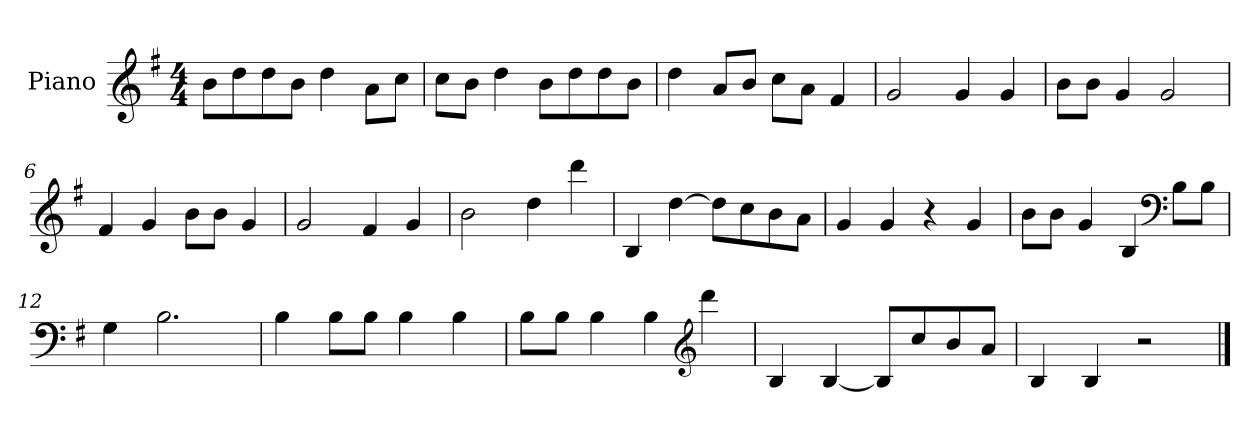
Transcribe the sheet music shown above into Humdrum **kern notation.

**kern
*part1
*staff1
*I"Piano
*I'P-no
*clefG2
*k[f#]
*M4/4
*MM90
=1
8b\L
8dd\
8dd\
8b\J
4dd\
8a\L
8cc\J
=2
8cc\L
8b\J
4dd\
8b\L
8dd\
8dd\
8b\J
=3
4dd\
8a/L
8b/J
8cc\L
8a\J
4f#/
=4
2g/
4g/
4g/
=5
8b\L
8b\J
4g/
2g/
=6
4f#/
4g/
8b\L
8b\J
4g/
=7
2g/
4f#/
4g/
!!LO:LB:g=z
=8
2b\
4dd\
4ddd\
=9
4B/
[4dd\
8dd\L]
8cc\
8b\
8a\J
=10
4g/
4g/
4r
4g/
=11
8b\L
8b\J
4g/
4B/
*clefF4
8B\L
8B\J
=12
4G\
2.B\
=13
4B\
8B\L
8B\J
4B\
4B\
=14
8B\L
8B\J
4B\
4B\
*clefG2
4ddd\
!!LO:LB:g=z
=15
4B/
[4B/
8B/L]
8cc/
8b/
8a/J
=16
4B/
4B/
2r
==
*-
